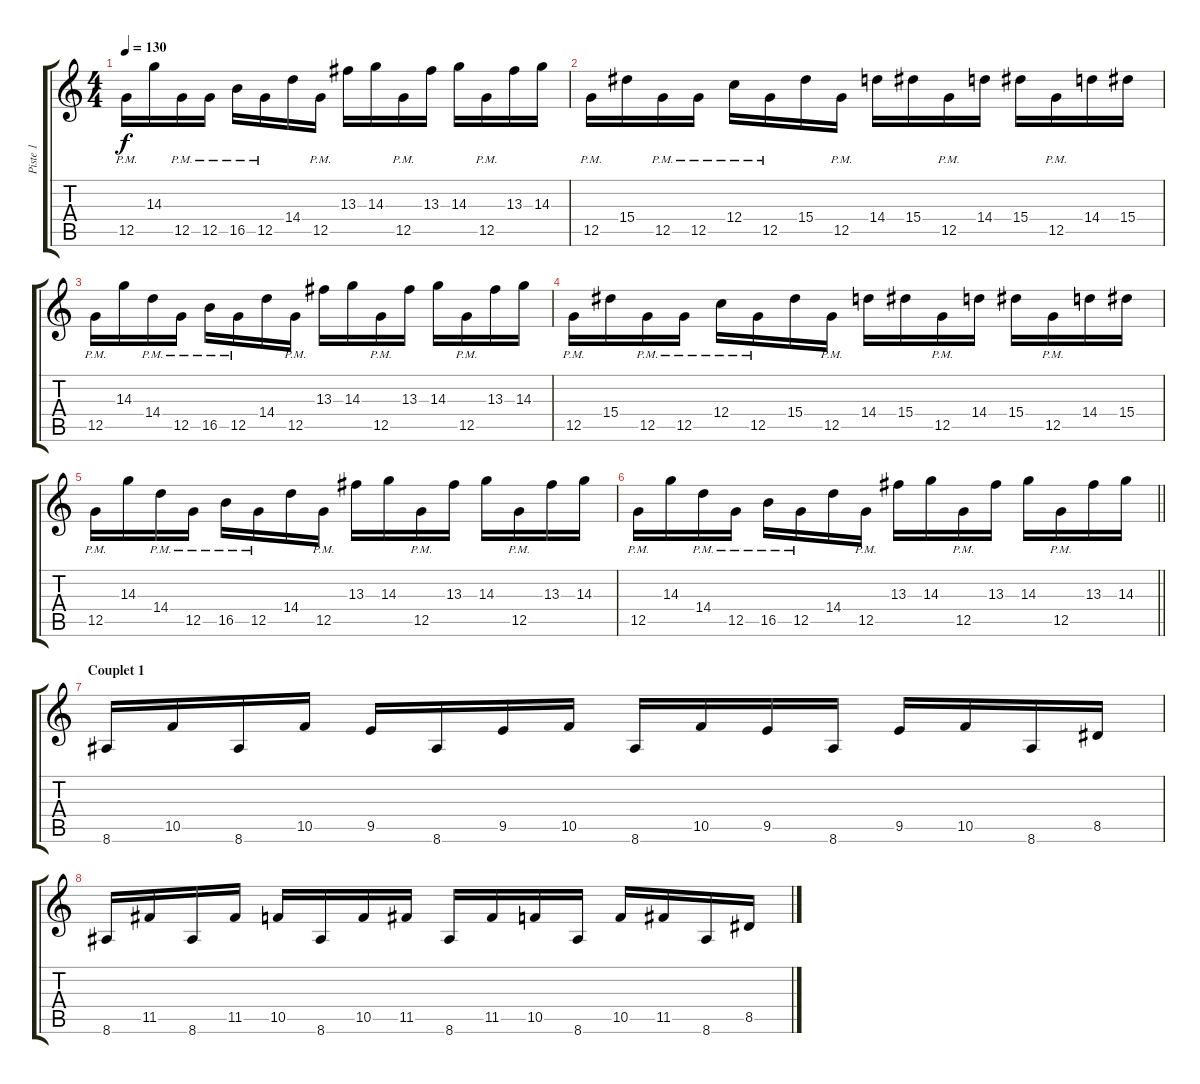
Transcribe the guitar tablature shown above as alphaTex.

\track ("Piste 1" "Piste 1") {instrument distortionguitar}
\staff {score tabs}
\tuning (D4 A3 F3 C3 G2 D2) {hide}
\ts (4 4)
\tempo 130
\clef g2
\ks c
12.5{pm}.16{dy f} 14.3.16 12.5{pm}.16 12.5{pm}.16 16.5{pm}.16 12.5{pm}.16 14.4.16 12.5{pm}.16 13.3.16 14.3.16 12.5{pm}.16 13.3.16 14.3.16 12.5{pm}.16 13.3.16 14.3.16 |
12.5{pm}.16 15.4.16 12.5{pm}.16 12.5{pm}.16 12.4{pm}.16 12.5{pm}.16 15.4.16 12.5{pm}.16 14.4.16 15.4.16 12.5{pm}.16 14.4.16 15.4.16 12.5{pm}.16 14.4.16 15.4.16 |
12.5{pm}.16 14.3.16 14.4{pm}.16 12.5{pm}.16 16.5{pm}.16 12.5{pm}.16 14.4.16 12.5{pm}.16 13.3.16 14.3.16 12.5{pm}.16 13.3.16 14.3.16 12.5{pm}.16 13.3.16 14.3.16 |
12.5{pm}.16 15.4.16 12.5{pm}.16 12.5{pm}.16 12.4{pm}.16 12.5{pm}.16 15.4.16 12.5{pm}.16 14.4.16 15.4.16 12.5{pm}.16 14.4.16 15.4.16 12.5{pm}.16 14.4.16 15.4.16 |
12.5{pm}.16 14.3.16 14.4{pm}.16 12.5{pm}.16 16.5{pm}.16 12.5{pm}.16 14.4.16 12.5{pm}.16 13.3.16 14.3.16 12.5{pm}.16 13.3.16 14.3.16 12.5{pm}.16 13.3.16 14.3.16 |
\barLineRight lightlight
12.5{pm}.16 14.3.16 14.4{pm}.16 12.5{pm}.16 16.5{pm}.16 12.5{pm}.16 14.4.16 12.5{pm}.16 13.3.16 14.3.16 12.5{pm}.16 13.3.16 14.3.16 12.5{pm}.16 13.3.16 14.3.16 |
\section ("" "Couplet 1")
8.6.16 10.5.16 8.6.16 10.5.16 9.5.16 8.6.16 9.5.16 10.5.16 8.6.16 10.5.16 9.5.16 8.6.16 9.5.16 10.5.16 8.6.16 8.5.16 |
8.6.16 11.5.16 8.6.16 11.5.16 10.5.16 8.6.16 10.5.16 11.5.16 8.6.16 11.5.16 10.5.16 8.6.16 10.5.16 11.5.16 8.6.16 8.5.16
